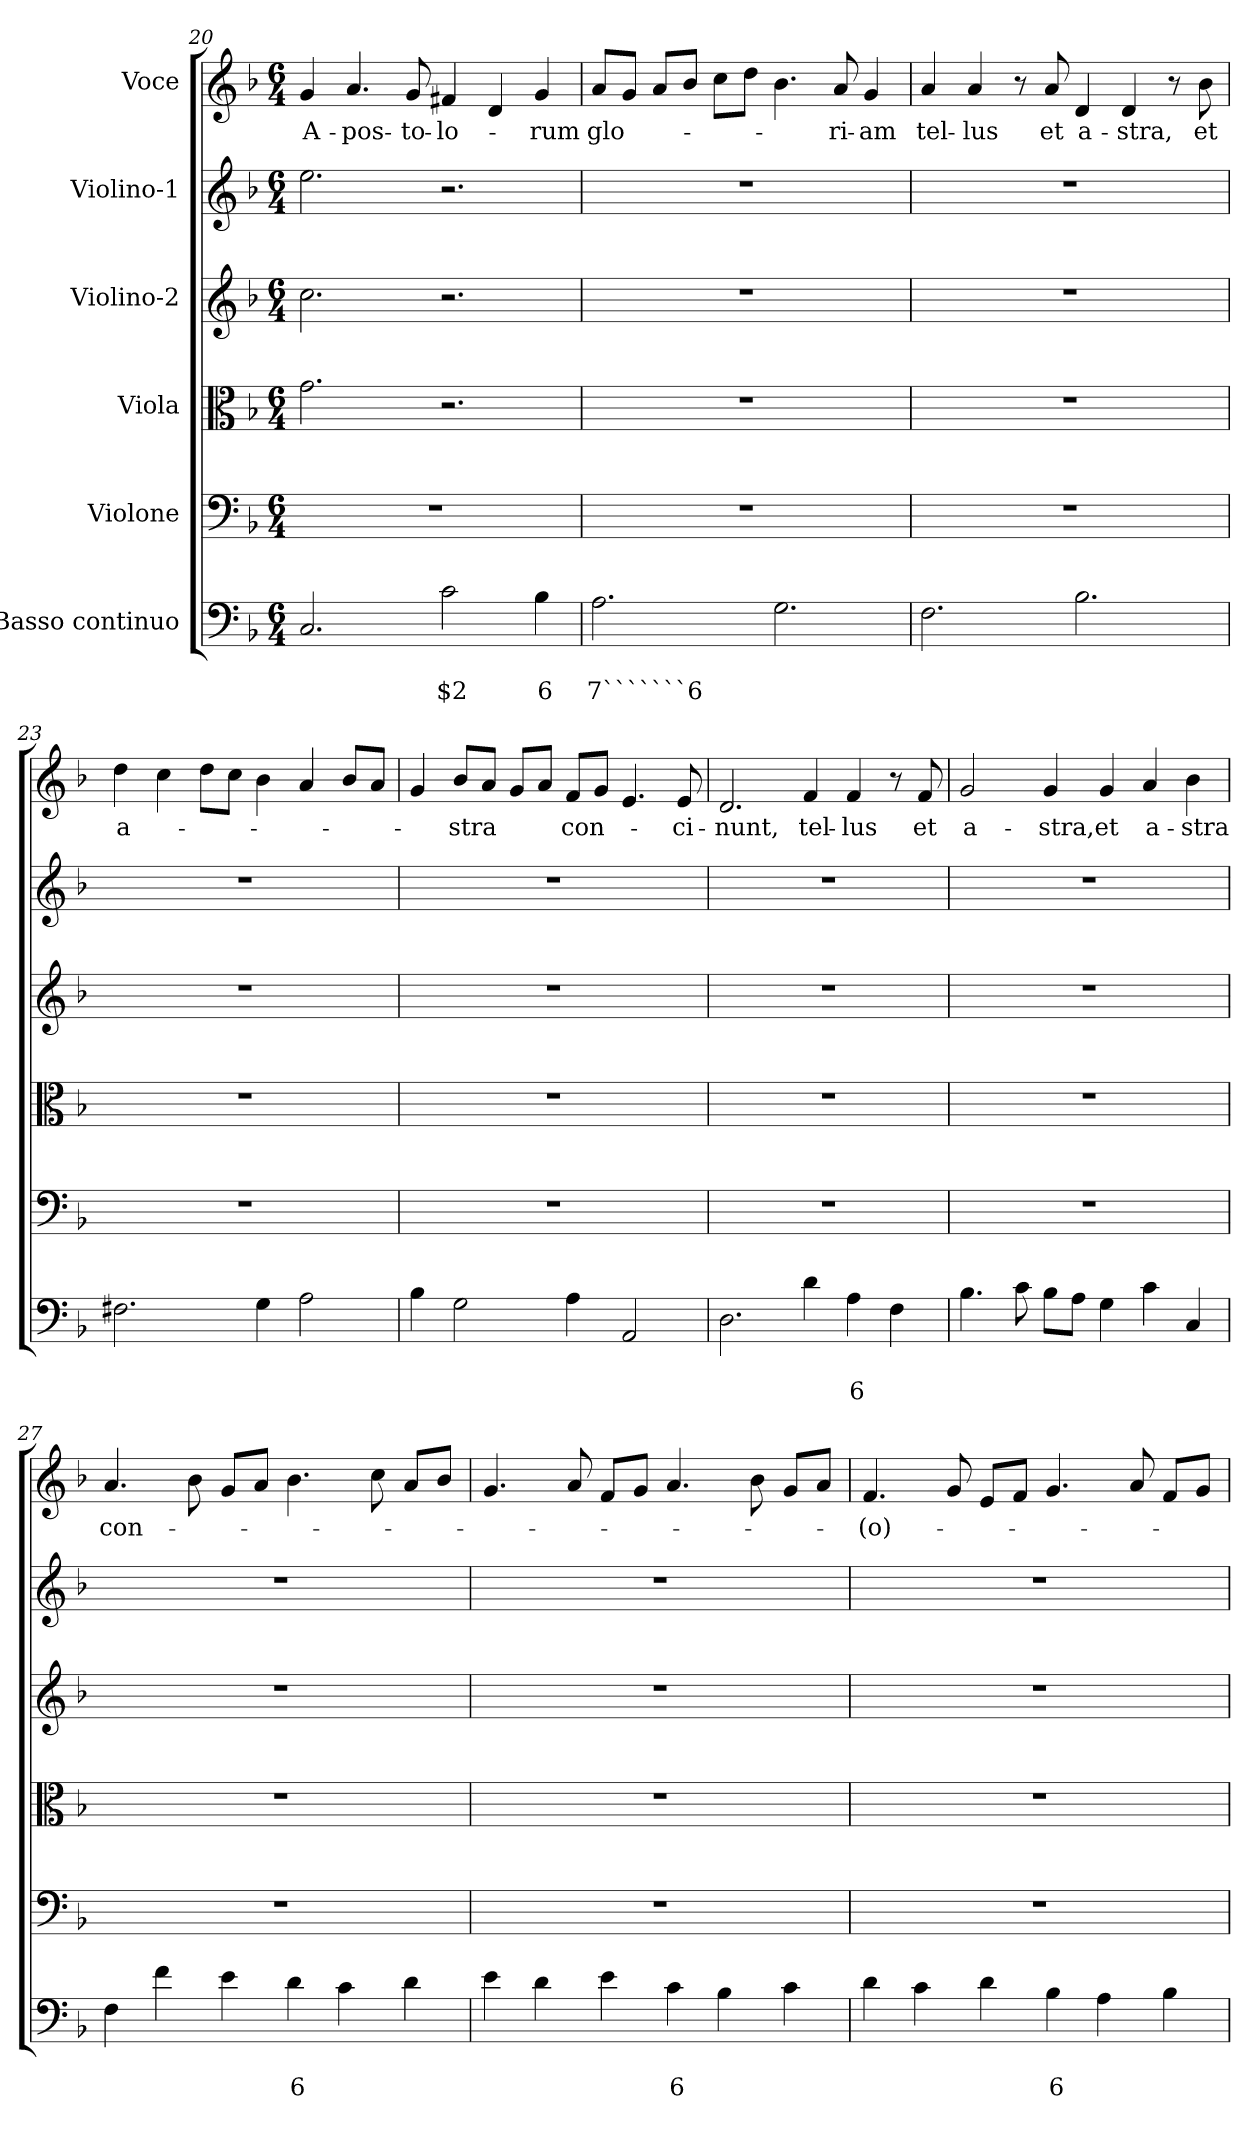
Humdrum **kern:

**kern	**text	**text	**kern	**kern	**kern	**kern	**kern	**text
*part6	*part6	*part6	*part5	*part4	*part3	*part2	*part1	*part1
*staff6	*staff6	*staff6	*staff5	*staff4	*staff3	*staff2	*staff1	*staff1
*I"Basso continuo	*	*	*I"Violone	*I"Viola	*I"Violino-2	*I"Violino-1	*I"Voce	*
!!LO:PB:g=z
*clefF4	*	*	*clefF4	*clefC3	*clefG2	*clefG2	*clefG2	*
*k[b-]	*	*	*k[b-]	*k[b-]	*k[b-]	*k[b-]	*k[b-]	*
*F:	*	*	*F:	*F:	*F:	*F:	*F:	*
*M6/4	*	*	*M6/4	*M6/4	*M6/4	*M6/4	*M6/4	*
=20	=20	=20	=20	=20	=20	=20	=20	=20
!	!	!	!	!	!	!	!	!LO:LY:b
2.C/	.	.	1.r	2.g\	2.cc\	2.ee\	4g/	A-
!	!	!	!	!	!	!	!	!LO:LY:b
.	.	.	.	.	.	.	4.a/	-pos-
!	!	!	!	!	!	!	!	!LO:LY:b
.	.	.	.	.	.	.	8g/	-to-
!	!	!LO:LY:b	!	!	!	!	!	!LO:LY:b
2c\	.	$2	.	2.r	2.r	2.r	4f#X/	-lo-
.	.	.	.	.	.	.	4d/	.
!	!	!LO:LY:b	!	!	!	!	!	!LO:LY:b
4B-\	.	6	.	.	.	.	4g/	-rum
=21	=21	=21	=21	=21	=21	=21	=21	=21
!	!	!LO:LY:b	!	!	!	!	!	!LO:LY:b
2.A\	.	7```````6	1.r	1.r	1.r	1.r	8a/L	glo-
.	.	.	.	.	.	.	8g/J	.
.	.	.	.	.	.	.	8a/L	.
.	.	.	.	.	.	.	8b-/J	.
.	.	.	.	.	.	.	8cc\L	.
.	.	.	.	.	.	.	8dd\J	.
2.G\	.	.	.	.	.	.	4.b-\	.
!	!	!	!	!	!	!	!	!LO:LY:b
.	.	.	.	.	.	.	8a/	-ri-
!	!	!	!	!	!	!	!	!LO:LY:b
.	.	.	.	.	.	.	4g/	-am
=22	=22	=22	=22	=22	=22	=22	=22	=22
!	!	!	!	!	!	!	!	!LO:LY:b
2.F\	.	.	1.r	1.r	1.r	1.r	4a/	tel-
!	!	!	!	!	!	!	!	!LO:LY:b
.	.	.	.	.	.	.	4a/	-lus
.	.	.	.	.	.	.	8r	.
!	!	!	!	!	!	!	!	!LO:LY:b
.	.	.	.	.	.	.	8a/	et
!	!	!	!	!	!	!	!	!LO:LY:b
2.B-\	.	.	.	.	.	.	4d/	a-
!	!	!	!	!	!	!	!	!LO:LY:b
.	.	.	.	.	.	.	4d/	-stra,
.	.	.	.	.	.	.	8r	.
!	!	!	!	!	!	!	!	!LO:LY:b
.	.	.	.	.	.	.	8b-\	et
!!LO:LB:g=z
=23	=23	=23	=23	=23	=23	=23	=23	=23
!	!	!	!	!	!	!	!	!LO:LY:b
2.F#X\	.	.	1.r	1.r	1.r	1.r	4dd\	a-
.	.	.	.	.	.	.	4cc\	.
.	.	.	.	.	.	.	8dd\L	.
.	.	.	.	.	.	.	8cc\J	.
4G\	.	.	.	.	.	.	4b-\	.
2A\	.	.	.	.	.	.	4a/	.
.	.	.	.	.	.	.	8b-/L	.
.	.	.	.	.	.	.	8a/J	.
=24	=24	=24	=24	=24	=24	=24	=24	=24
4B-\	.	.	1.r	1.r	1.r	1.r	4g/	.
!	!	!	!	!	!	!	!	!LO:LY:b
2G\	.	.	.	.	.	.	8b-/L	-stra
.	.	.	.	.	.	.	8a/J	.
.	.	.	.	.	.	.	8g/L	.
.	.	.	.	.	.	.	8a/J	.
!	!	!	!	!	!	!	!	!LO:LY:b
4A\	.	.	.	.	.	.	8f/L	con-
.	.	.	.	.	.	.	8g/J	.
2AA/	.	.	.	.	.	.	4.e/	.
!	!	!	!	!	!	!	!	!LO:LY:b
.	.	.	.	.	.	.	8e/	-ci-
=25	=25	=25	=25	=25	=25	=25	=25	=25
!	!	!	!	!	!	!	!	!LO:LY:b
2.D\	.	.	1.r	1.r	1.r	1.r	2.d/	-nunt,
!	!	!	!	!	!	!	!	!LO:LY:b
4d\	.	.	.	.	.	.	4f/	tel-
!	!	!LO:LY:b	!	!	!	!	!	!LO:LY:b
4A\	.	6	.	.	.	.	4f/	-lus
4F\	.	.	.	.	.	.	8r	.
!	!	!	!	!	!	!	!	!LO:LY:b
.	.	.	.	.	.	.	8f/	et
=26	=26	=26	=26	=26	=26	=26	=26	=26
!	!	!	!	!	!	!	!	!LO:LY:b
4.B-\	.	.	1.r	1.r	1.r	1.r	2g/	a-
8c\	.	.	.	.	.	.	.	.
!	!	!	!	!	!	!	!	!LO:LY:b
8B-\L	.	.	.	.	.	.	4g/	-stra,
8A\J	.	.	.	.	.	.	.	.
!	!	!	!	!	!	!	!	!LO:LY:b
4G\	.	.	.	.	.	.	4g/	et
!	!	!	!	!	!	!	!	!LO:LY:b
4c\	.	.	.	.	.	.	4a/	a-
!	!	!	!	!	!	!	!	!LO:LY:b
4C/	.	.	.	.	.	.	4b-\	-stra
!!LO:PB:g=z
=27	=27	=27	=27	=27	=27	=27	=27	=27
!	!	!	!	!	!	!	!	!LO:LY:b
4F\	.	.	1.r	1.r	1.r	1.r	4.a/	con-
4f\	.	.	.	.	.	.	.	.
.	.	.	.	.	.	.	8b-\	.
4e\	.	.	.	.	.	.	8g/L	.
.	.	.	.	.	.	.	8a/J	.
!	!	!LO:LY:b	!	!	!	!	!	!
4d\	.	6	.	.	.	.	4.b-\	.
4c\	.	.	.	.	.	.	.	.
.	.	.	.	.	.	.	8cc\	.
4d\	.	.	.	.	.	.	8a/L	.
.	.	.	.	.	.	.	8b-/J	.
=28	=28	=28	=28	=28	=28	=28	=28	=28
4e\	.	.	1.r	1.r	1.r	1.r	4.g/	.
4d\	.	.	.	.	.	.	.	.
.	.	.	.	.	.	.	8a/	.
4e\	.	.	.	.	.	.	8f/L	.
.	.	.	.	.	.	.	8g/J	.
!	!	!LO:LY:b	!	!	!	!	!	!
4c\	.	6	.	.	.	.	4.a/	.
4B-\	.	.	.	.	.	.	.	.
.	.	.	.	.	.	.	8b-\	.
4c\	.	.	.	.	.	.	8g/L	.
.	.	.	.	.	.	.	8a/J	.
=29	=29	=29	=29	=29	=29	=29	=29	=29
!	!	!	!	!	!	!	!	!LO:LY:b
4d\	.	.	1.r	1.r	1.r	1.r	4.f/	-(o)-
4c\	.	.	.	.	.	.	.	.
.	.	.	.	.	.	.	8g/	.
4d\	.	.	.	.	.	.	8e/L	.
.	.	.	.	.	.	.	8f/J	.
!	!	!LO:LY:b	!	!	!	!	!	!
4B-\	.	6	.	.	.	.	4.g/	.
4A\	.	.	.	.	.	.	.	.
.	.	.	.	.	.	.	8a/	.
4B-\	.	.	.	.	.	.	8f/L	.
.	.	.	.	.	.	.	8g/J	.
=	=	=	=	=	=	=	=	=
*-	*-	*-	*-	*-	*-	*-	*-	*-
